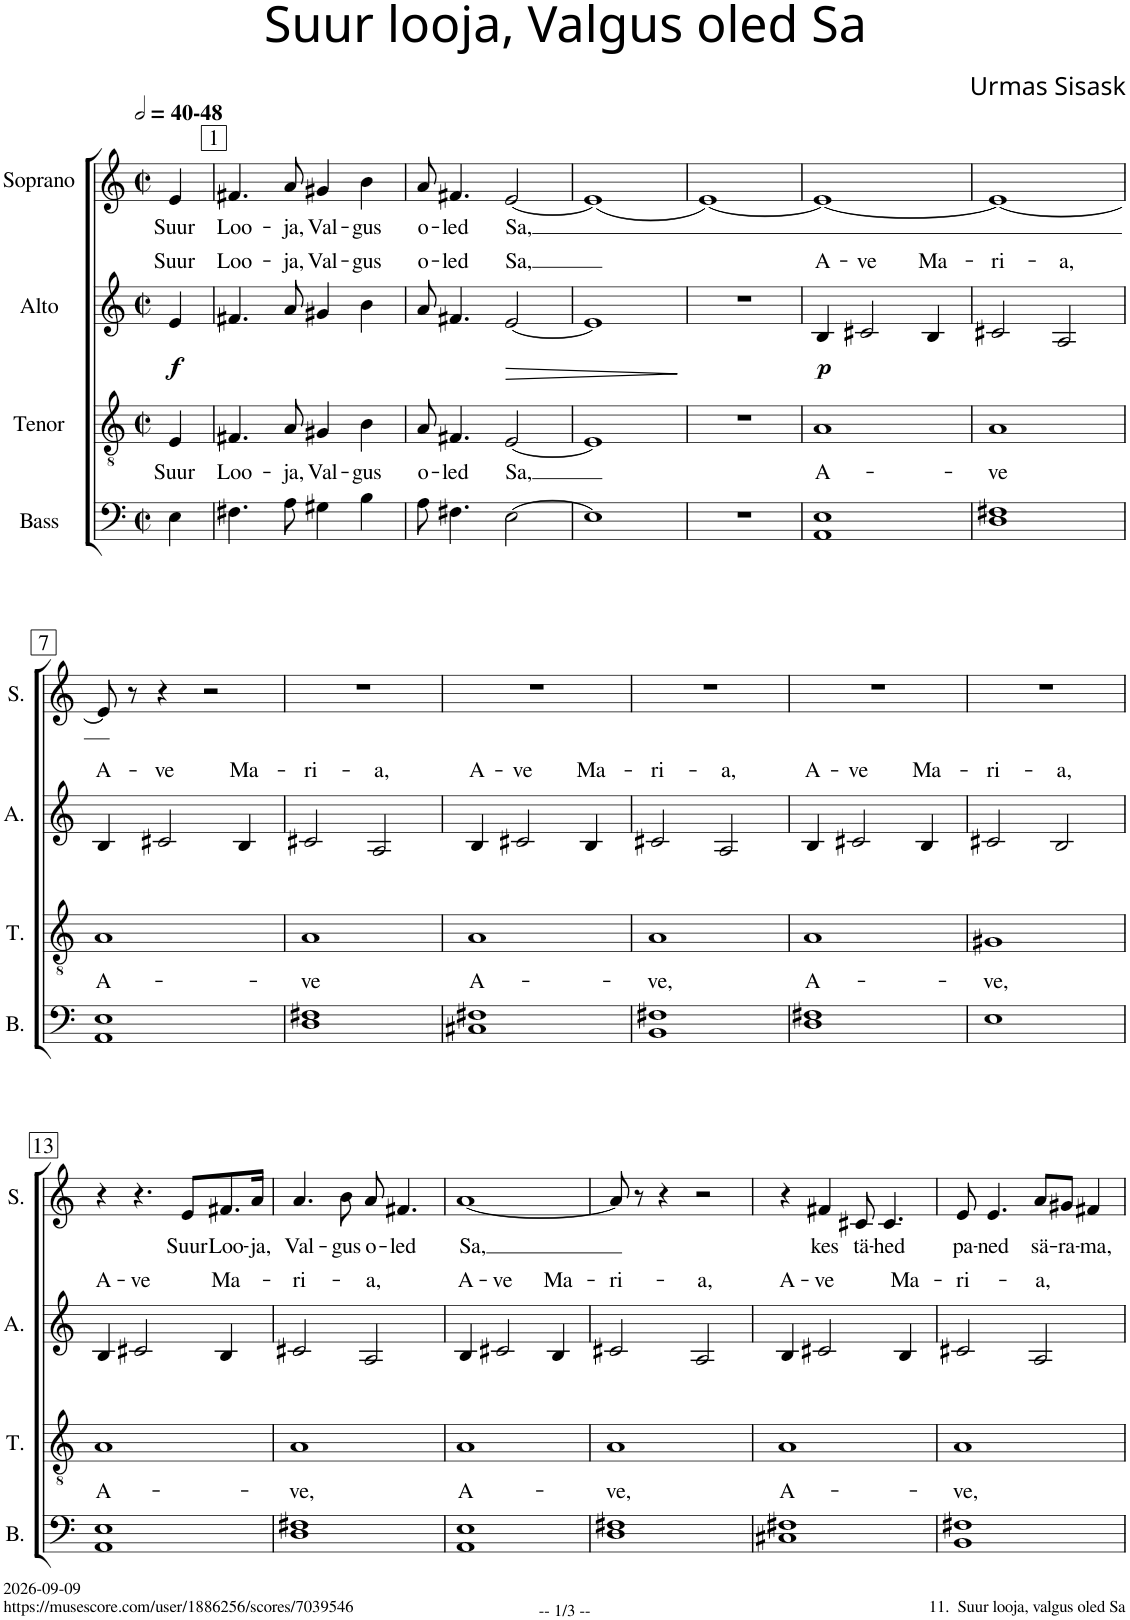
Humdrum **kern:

**kern	**text	**kern	**text	**dynam	**kern	**text	**kern	**text
*part4	*part4	*part3	*part3	*part3	*part2	*part2	*part1	*part1
*staff4	*staff4	*staff3	*staff3	*staff3	*staff2	*staff2	*staff1	*staff1
*I"Bass	*	*I"Tenor	*	*	*I"Alto	*	*I"Soprano	*
*I'B.	*	*I'T.	*	*	*I'A.	*	*I'S.	*
*clefF4	*	*clefGv2	*	*	*clefG2	*	*clefG2	*
*	*	*	*	*	*Trd1c2	*	*	*
*k[]	*	*k[]	*	*	*k[]	*	*k[]	*
*M2/2	*	*M2/2	*	*	*M2/2	*	*M2/2	*
*met(c|)	*	*met(c|)	*	*	*met(c|)	*	*met(c|)	*
*MM80	*	*MM80	*	*	*MM80	*	*MM80	*
=	=	=	=	=	=	=	=	=
!	!	!	!	!	!	!	!LO:TX:a:B:t=-48	!
!	!LO:LY:b	!	!LO:LY:b	!LO:DY:a	!	!LO:LY:a	!	!LO:LY:b
4E\	Suur	4E/	Suur	f	4e/	Suur	4e/	Suur
=1	=1	=1	=1	=1	=1	=1	=1	=1
!	!LO:LY:b	!	!LO:LY:b	!	!	!LO:LY:a	!	!LO:LY:b
4.F#X\	Loo-	4.F#X/	Loo-	.	4.f#X/	Loo-	4.f#X/	Loo-
!	!LO:LY:b	!	!LO:LY:b	!	!	!LO:LY:a	!	!LO:LY:b
8A\	-ja,	8A/	-ja,	.	8a/	-ja,	8a/	-ja,
!	!LO:LY:b	!	!LO:LY:b	!	!	!LO:LY:a	!	!LO:LY:b
4G#X\	Val-	4G#X/	Val-	.	4g#X/	Val-	4g#X/	Val-
!	!LO:LY:b	!	!LO:LY:b	!	!	!LO:LY:a	!	!LO:LY:b
4B\	-gus	4B\	-gus	.	4b\	-gus	4b\	-gus
=2	=2	=2	=2	=2	=2	=2	=2	=2
!	!LO:LY:b	!	!LO:LY:b	!	!	!LO:LY:a	!	!LO:LY:b
8A\	o-	8A/	o-	.	8a/	o-	8a/	o-
!	!LO:LY:b	!	!LO:LY:b	!	!	!LO:LY:a	!	!LO:LY:b
4.F#X\	-led	4.F#X/	-led	.	4.f#X/	-led	4.f#X/	-led
!	!LO:LY:b	!	!LO:LY:b	!LO:HP:b	!	!LO:LY:a	!	!LO:LY:b
[2E\	Sa,	[2E/	Sa,	>	[2e/	Sa,	[2e/	Sa,
=3	=3	=3	=3	=3	=3	=3	=3	=3
1E]	.	1E]	.	.	1e]	.	(1e]	.
.	.	.	.	]	.	.	.	.
=4	=4	=4	=4	=4	=4	=4	=4	=4
1r	.	1r	.	.	1r	.	[1e)	.
=5	=5	=5	=5	=5	=5	=5	=5	=5
!	!LO:LY:b	!	!LO:LY:b	!LO:DY:a	!	!LO:LY:a	!	!
*^	*	*	*	*	*	*	*	*
1E	1AA	-A-	1A	-A-	p	4B/	-A-	1e_	.
!	!	!	!	!	!	!	!LO:LY:a	!	!
.	.	.	.	.	.	2c#X/	-ve	.	.
!	!	!	!	!	!	!	!LO:LY:a	!	!
.	.	.	.	.	.	4B/	Ma-	.	.
=6	=6	=6	=6	=6	=6	=6	=6	=6	=6
!	!	!LO:LY:b	!	!LO:LY:b	!	!	!LO:LY:a	!	!
1F#X	1D	-ve	1A	-ve	.	2c#X/	-ri-	1e_	.
!	!	!	!	!	!	!	!LO:LY:a	!	!
.	.	.	.	.	.	2A/	-a,	.	.
!!LO:LB:g=z
=7	=7	=7	=7	=7	=7	=7	=7	=7	=7
!	!	!LO:LY:b	!	!LO:LY:b	!	!	!LO:LY:a	!	!
1E	1AA	-A-	1A	-A-	.	4B/	-A-	8e/]	.
.	.	.	.	.	.	.	.	8r	.
!	!	!	!	!	!	!	!LO:LY:a	!	!
.	.	.	.	.	.	2c#X/	-ve	4r	.
.	.	.	.	.	.	.	.	2r	.
!	!	!	!	!	!	!	!LO:LY:a	!	!
.	.	.	.	.	.	4B/	Ma-	.	.
=8	=8	=8	=8	=8	=8	=8	=8	=8	=8
!	!	!LO:LY:b	!	!LO:LY:b	!	!	!LO:LY:a	!	!
1F#X	1D	-ve	1A	-ve	.	2c#X/	-ri-	1r	.
!	!	!	!	!	!	!	!LO:LY:a	!	!
.	.	.	.	.	.	2A/	-a,	.	.
=9	=9	=9	=9	=9	=9	=9	=9	=9	=9
!	!	!LO:LY:b	!	!LO:LY:b	!	!	!LO:LY:a	!	!
1F#X	1C#X	-A-	1A	-A-	.	4B/	-A-	1r	.
!	!	!	!	!	!	!	!LO:LY:a	!	!
.	.	.	.	.	.	2c#X/	-ve	.	.
!	!	!	!	!	!	!	!LO:LY:a	!	!
.	.	.	.	.	.	4B/	Ma-	.	.
=10	=10	=10	=10	=10	=10	=10	=10	=10	=10
!	!	!LO:LY:b	!	!LO:LY:b	!	!	!LO:LY:a	!	!
1F#X	1BB	-ve,	1A	-ve,	.	2c#X/	-ri-	1r	.
!	!	!	!	!	!	!	!LO:LY:a	!	!
.	.	.	.	.	.	2A/	-a,	.	.
=11	=11	=11	=11	=11	=11	=11	=11	=11	=11
!	!	!LO:LY:b	!	!LO:LY:b	!	!	!LO:LY:a	!	!
1F#X	1D	-A-	1A	-A-	.	4B/	-A-	1r	.
!	!	!	!	!	!	!	!LO:LY:a	!	!
.	.	.	.	.	.	2c#X/	-ve	.	.
!	!	!	!	!	!	!	!LO:LY:a	!	!
.	.	.	.	.	.	4B/	Ma-	.	.
*v	*v	*	*	*	*	*	*	*	*
=12	=12	=12	=12	=12	=12	=12	=12	=12
!	!LO:LY:b	!	!LO:LY:b	!	!	!LO:LY:a	!	!
1E	-ve,	1G#X	-ve,	.	2c#X/	-ri-	1r	.
!	!	!	!	!	!	!LO:LY:a	!	!
.	.	.	.	.	2B/	-a,	.	.
!!LO:LB:g=z
=13	=13	=13	=13	=13	=13	=13	=13	=13
!	!LO:LY:b	!	!LO:LY:b	!	!	!LO:LY:a	!	!
*^	*	*	*	*	*	*	*	*
1E	1AA	-A-	1A	-A-	.	4B/	-A-	4r	.
!	!	!	!	!	!	!	!LO:LY:a	!	!
.	.	.	.	.	.	2c#X/	-ve	4.r	.
!	!	!	!	!	!	!	!	!	!LO:LY:b
.	.	.	.	.	.	.	.	8e/L	Suur
!	!	!	!	!	!	!	!LO:LY:a	!	!LO:LY:b
.	.	.	.	.	.	4B/	Ma-	8.f#X/	Loo-
!	!	!	!	!	!	!	!	!	!LO:LY:b
.	.	.	.	.	.	.	.	16a/Jk	-ja,
=14	=14	=14	=14	=14	=14	=14	=14	=14	=14
!	!	!LO:LY:b	!	!LO:LY:b	!	!	!LO:LY:a	!	!LO:LY:b
1F#X	1D	-ve,	1A	-ve,	.	2c#X/	-ri-	4.a/	Val-
!	!	!	!	!	!	!	!	!	!LO:LY:b
.	.	.	.	.	.	.	.	8b\	-gus
!	!	!	!	!	!	!	!LO:LY:a	!	!LO:LY:b
.	.	.	.	.	.	2A/	-a,	8a/	o-
!	!	!	!	!	!	!	!	!	!LO:LY:b
.	.	.	.	.	.	.	.	4.f#X/	-led
=15	=15	=15	=15	=15	=15	=15	=15	=15	=15
!	!	!LO:LY:b	!	!LO:LY:b	!	!	!LO:LY:a	!	!LO:LY:b
1E	1AA	-A-	1A	-A-	.	4B/	-A-	[1a	Sa,
!	!	!	!	!	!	!	!LO:LY:a	!	!
.	.	.	.	.	.	2c#X/	-ve	.	.
!	!	!	!	!	!	!	!LO:LY:a	!	!
.	.	.	.	.	.	4B/	Ma-	.	.
=16	=16	=16	=16	=16	=16	=16	=16	=16	=16
!	!	!LO:LY:b	!	!LO:LY:b	!	!	!LO:LY:a	!	!
1F#X	1D	-ve,	1A	-ve,	.	2c#X/	-ri-	8a/]	.
.	.	.	.	.	.	.	.	8r	.
.	.	.	.	.	.	.	.	4r	.
!	!	!	!	!	!	!	!LO:LY:a	!	!
.	.	.	.	.	.	2A/	-a,	2r	.
=17	=17	=17	=17	=17	=17	=17	=17	=17	=17
!	!	!LO:LY:b	!	!LO:LY:b	!	!	!LO:LY:a	!	!
1F#X	1C#X	-A-	1A	-A-	.	4B/	-A-	4r	.
!	!	!	!	!	!	!	!LO:LY:a	!	!LO:LY:b
.	.	.	.	.	.	2c#X/	-ve	4f#X/	kes
!	!	!	!	!	!	!	!	!	!LO:LY:b
.	.	.	.	.	.	.	.	8c#X/	tä-
!	!	!	!	!	!	!	!	!	!LO:LY:b
.	.	.	.	.	.	.	.	4.c#/	-hed
!	!	!	!	!	!	!	!LO:LY:a	!	!
.	.	.	.	.	.	4B/	Ma-	.	.
=18	=18	=18	=18	=18	=18	=18	=18	=18	=18
!	!	!LO:LY:b	!	!LO:LY:b	!	!	!LO:LY:a	!	!LO:LY:b
1F#X	1BB	-ve,	1A	-ve,	.	2c#X/	-ri-	8e/	pa-
!	!	!	!	!	!	!	!	!	!LO:LY:b
.	.	.	.	.	.	.	.	4.e/	-ned
!	!	!	!	!	!	!	!LO:LY:a	!	!LO:LY:b
.	.	.	.	.	.	2A/	-a,	8a/L	sä-
!	!	!	!	!	!	!	!	!	!LO:LY:b
.	.	.	.	.	.	.	.	8g#X/J	-ra-
!	!	!	!	!	!	!	!	!	!LO:LY:b
.	.	.	.	.	.	.	.	4f#X/	-ma,
*v	*v	*	*	*	*	*	*	*	*
=	=	=	=	=	=	=	=	=
*-	*-	*-	*-	*-	*-	*-	*-	*-
